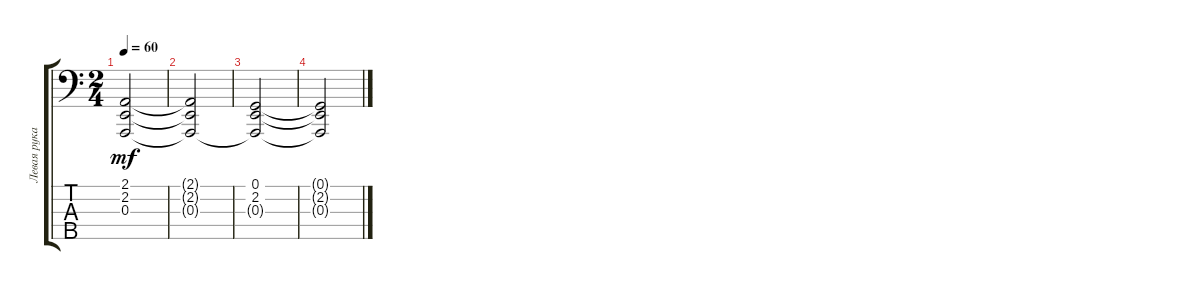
\track ("Левая рука" "Левая рука") {instrument brightacousticpiano}
\staff {score tabs}
\tuning (G2 D2 A1 E1 A0) {hide}
\ts (2 4)
\tempo 60
\clef f4
\ks c
(2.1 2.2 0.3).2{dy mf} |
(2.1{t} 2.2{t} 0.3{t}).2 |
(0.1 2.2 0.3{t}).2 |
(0.1{t} 2.2{t} 0.3{t}).2
